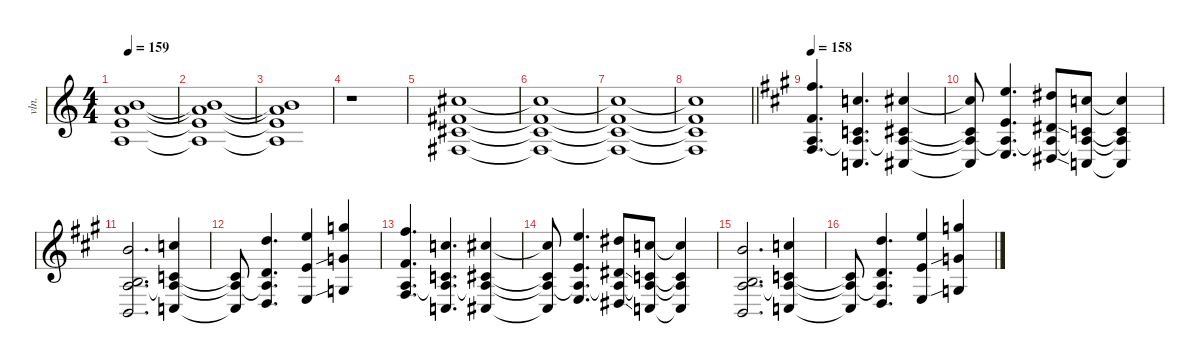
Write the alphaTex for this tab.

\defaultSystemsLayout 4
\hideDynamics
\bracketExtendMode groupsimilarinstruments
\otherSystemsTrackNameOrientation horizontal
\track ("Keyboards" "vln.") {instrument synthstrings1}
\staff {score}
\tuning (E4 B3 G3 D3 A2 E2)
\ts (4 4)
\tempo 159
\clef g2
\ks aminor
(12.2{t} 14.3{t} 14.4{t} 12.5{t}).1{dy f beam Up} |
(12.2{t} 14.3{t} 14.4{t} 12.5{t}).1{beam Up} |
(12.2{t} 14.3{t} 14.4{t} 12.5{t}).1{beam Up} |
r.1{beam Down} |
(14.2{acc #} 11.3{acc #} 11.4{acc #} 9.5{acc #}).1{bd 240 instrument synthstrings1 beam Up} |
(14.2{t acc #} 11.3{t acc #} 11.4{t acc #} 9.5{t acc #}).1{beam Up} |
(14.2{t acc #} 11.3{t acc #} 11.4{t acc #} 9.5{t acc #}).1{beam Up} |
\barLineRight lightlight
(14.2{t acc #} 11.3{t acc #} 11.4{t acc #} 9.5{t acc #}).1{beam Up} |
\tempo 158
\ks f#minor
(19.2{acc #} 11.3{acc #} 7.4{acc forcenatural} 9.5{acc #}).4{d dy mf beam Up} (13.2{acc forcenatural} 5.3{acc forcenatural} 7.4{t acc forcenatural} 3.5{acc forcenatural}).4{d beam Up} (14.2{acc #} 6.3{acc #} 7.4{t acc forcenatural} 4.5{acc #}).4{beam Up} |
(14.2{t acc #} 6.3{t acc #} 7.4{t acc forcenatural} 4.5{t acc #}).8{dy f beam Up} (17.2{acc forcenatural} 9.3{acc forcenatural} 7.4{t acc forcenatural} 7.5{acc forcenatural}).4{d dy mf beam Up} (16.2{acc #} 8.3{ss acc #} 7.4{t acc forcenatural} 6.5{ss acc #}).8{beam Up} (13.2{acc forcenatural} 5.3{acc forcenatural} 7.4{t acc forcenatural} 3.5{acc forcenatural}).8{beam Up} (13.2{t acc forcenatural} 5.3{t acc forcenatural} 7.4{t acc forcenatural} 3.5{t acc forcenatural}).4{dy f beam Up} |
(12.2{acc forcenatural} 4.3{acc forcenatural} 7.4{acc forcenatural} 2.5{acc forcenatural}).2{d dy mf beam Up} (13.2{acc forcenatural} 5.3{acc forcenatural} 7.4{t acc forcenatural} 3.5{acc forcenatural}).4{beam Up} |
(5.3{t acc forcenatural} 7.4{t acc forcenatural} 3.5{t acc forcenatural}).8{dy f beam Up} (15.2{acc forcenatural} 7.3{acc forcenatural} 7.4{t acc forcenatural} 5.5{acc forcenatural}).4{d dy mf beam Up} (17.2{acc forcenatural} 9.3{acc forcenatural} 7.5{acc forcenatural}).4{beam Up} (20.2{acc forcenatural} 12.3{sib acc forcenatural} 10.5{sib acc forcenatural}).4{beam Up} |
(19.2{acc #} 11.3{acc #} 7.4{acc forcenatural} 9.5{acc #}).4{d beam Up} (13.2{acc forcenatural} 5.3{acc forcenatural} 7.4{t acc forcenatural} 3.5{acc forcenatural}).4{d beam Up} (14.2{acc #} 6.3{acc #} 7.4{t acc forcenatural} 4.5{acc #}).4{beam Up} |
(14.2{t acc #} 6.3{t acc #} 7.4{t acc forcenatural} 4.5{t acc #}).8{dy f beam Up} (17.2{acc forcenatural} 9.3{acc forcenatural} 7.4{t acc forcenatural} 7.5{acc forcenatural}).4{d dy mf beam Up} (16.2{acc #} 8.3{ss acc #} 7.4{t acc forcenatural} 6.5{ss acc #}).8{beam Up} (13.2{acc forcenatural} 5.3{acc forcenatural} 7.4{t acc forcenatural} 3.5{acc forcenatural}).8{beam Up} (13.2{t acc forcenatural} 5.3{t acc forcenatural} 7.4{t acc forcenatural} 3.5{t acc forcenatural}).4{dy f beam Up} |
(12.2{acc forcenatural} 4.3{acc forcenatural} 7.4{acc forcenatural} 2.5{acc forcenatural}).2{d dy mf beam Up} (13.2{acc forcenatural} 5.3{acc forcenatural} 7.4{t acc forcenatural} 3.5{acc forcenatural}).4{beam Up} |
(5.3{t acc forcenatural} 7.4{t acc forcenatural} 3.5{t acc forcenatural}).8{dy f beam Up} (15.2{acc forcenatural} 7.3{acc forcenatural} 7.4{t acc forcenatural} 5.5{acc forcenatural}).4{d dy mf beam Up} (17.2{acc forcenatural} 9.3{acc forcenatural} 7.5{acc forcenatural}).4{beam Up} (20.2{acc forcenatural} 12.3{sib acc forcenatural} 10.5{sib acc forcenatural}).4{beam Up}
